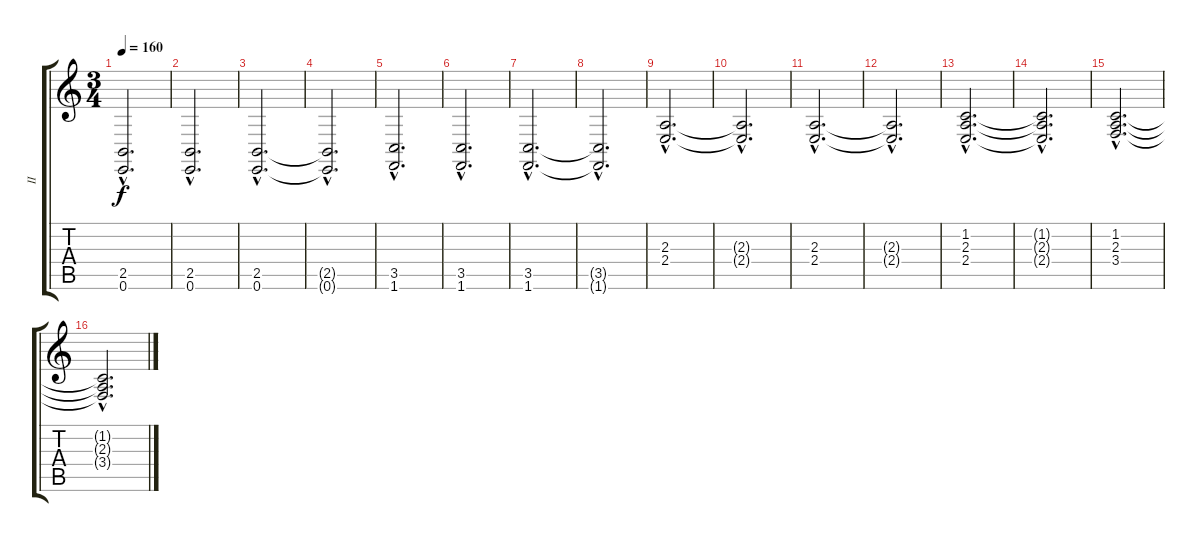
\track ("II" "II") {instrument stringensemble1}
\staff {score tabs}
\tuning (E4 B3 G3 D3 A2 E2) {hide}
\ts (3 4)
\tempo 160
\clef g2
\ks c
(2.5{hac} 0.6{hac}).2{d dy f} |
(2.5{hac} 0.6{hac}).2{d} |
(2.5{hac} 0.6{hac}).2{d} |
(2.5{hac t} 0.6{hac t}).2{d} |
(3.5{hac} 1.6{hac}).2{d} |
(3.5{hac} 1.6{hac}).2{d} |
(3.5{hac} 1.6{hac}).2{d} |
(3.5{hac t} 1.6{hac t}).2{d} |
(2.3{hac} 2.4{hac}).2{d} |
(2.3{hac t} 2.4{hac t}).2{d} |
(2.3{hac} 2.4{hac}).2{d} |
(2.3{hac t} 2.4{hac t}).2{d} |
(1.2{hac} 2.3{hac} 2.4{hac}).2{d} |
(1.2{hac t} 2.3{hac t} 2.4{hac t}).2{d} |
(1.2{hac} 2.3{hac} 3.4{hac}).2{d} |
(1.2{hac t} 2.3{hac t} 3.4{hac t}).2{d}
